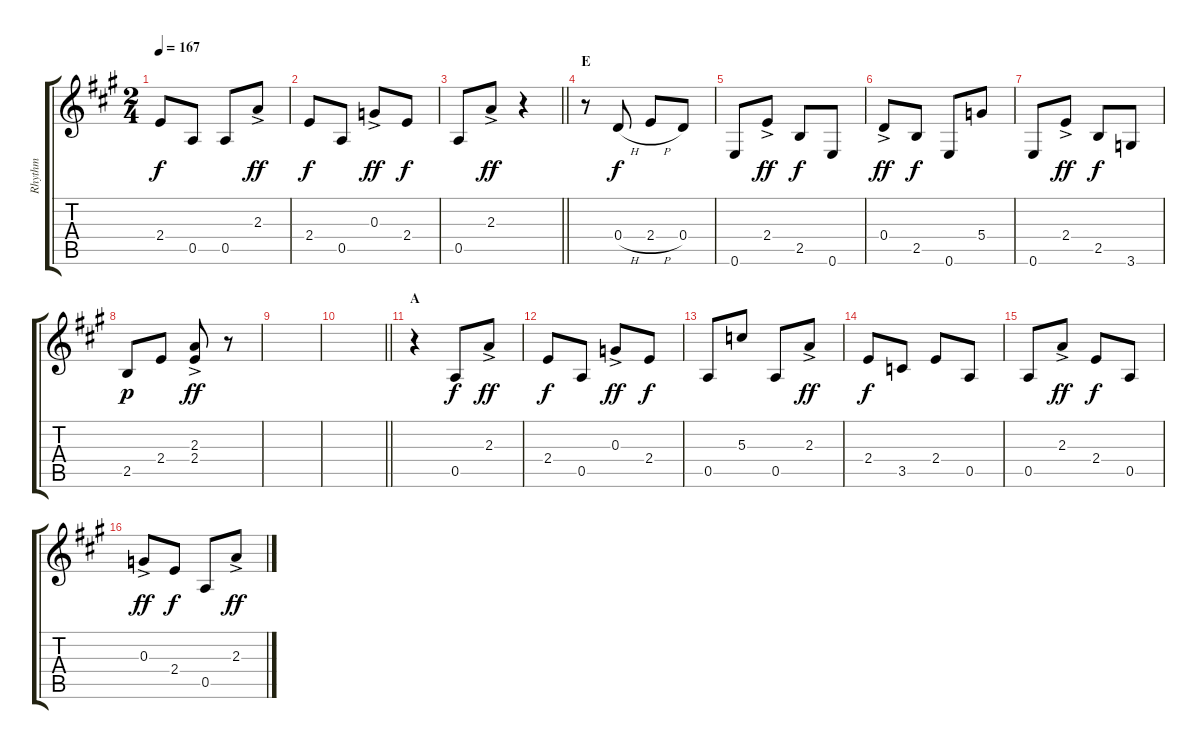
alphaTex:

\track ("Rhythm" "Rhythm") {instrument electricguitarmuted}
\staff {score tabs}
\tuning (E4 B3 G3 D3 A2 E2) {hide}
\ts (2 4)
\tempo 167
\clef g2
\ks a
2.4.8{dy f} 0.5.8 0.5.8 2.3{ac}.8{dy ff} |
2.4.8{dy f} 0.5.8 0.3{ac}.8{dy ff} 2.4.8{dy f} |
\barLineRight lightlight
0.5.8 2.3{ac}.8{dy ff} r.4 |
\section ("" "E")
r.8 0.4{h}.8{dy f} 2.4{h}.8 0.4.8 |
0.6.8 2.4{ac}.8{dy ff} 2.5.8{dy f} 0.6.8 |
0.4{ac}.8{dy ff} 2.5.8{dy f} 0.6.8 5.4.8 |
0.6.8 2.4{ac}.8{dy ff} 2.5.8{dy f} 3.6.8 |
2.5.8{dy p} 2.4.8 (2.3{ac} 2.4).8{dy ff} r.8 |
|
\barLineRight lightlight
|
\section ("" "A")
r.4 0.5.8{dy f} 2.3{ac}.8{dy ff} |
2.4.8{dy f} 0.5.8 0.3{ac}.8{dy ff} 2.4.8{dy f} |
0.5.8 5.3.8 0.5.8 2.3{ac}.8{dy ff} |
2.4.8{dy f} 3.5.8 2.4.8 0.5.8 |
0.5.8 2.3{ac}.8{dy ff} 2.4.8{dy f} 0.5.8 |
0.3{ac}.8{dy ff} 2.4.8{dy f} 0.5.8 2.3{ac}.8{dy ff}
